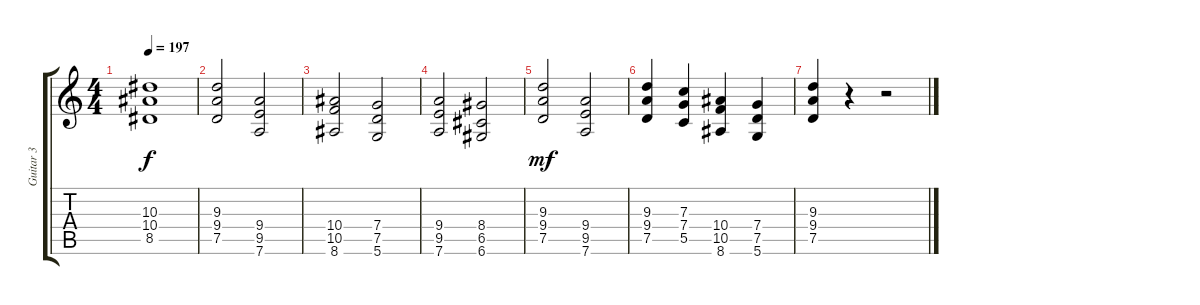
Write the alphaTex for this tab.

\track ("Guitar 3" "Guitar 3") {instrument distortionguitar}
\staff {score tabs}
\tuning (D4 A3 F3 C3 G2 D2) {hide}
\ts (4 4)
\tempo 197
\clef g2
\ks c
(10.3 10.4 8.5).1{dy f} |
(9.3 9.4 7.5).2 (9.4 9.5 7.6).2 |
(10.4 10.5 8.6).2 (7.4 7.5 5.6).2 |
(9.4 9.5 7.6).2 (8.4 6.5 6.6).2 |
(9.3 9.4 7.5).2{dy mf} (9.4 9.5 7.6).2 |
(9.3 9.4 7.5).4 (7.3 7.4 5.5).4 (10.4 10.5 8.6).4 (7.4 7.5 5.6).4 |
(9.3 9.4 7.5).4 r.4 r.2
